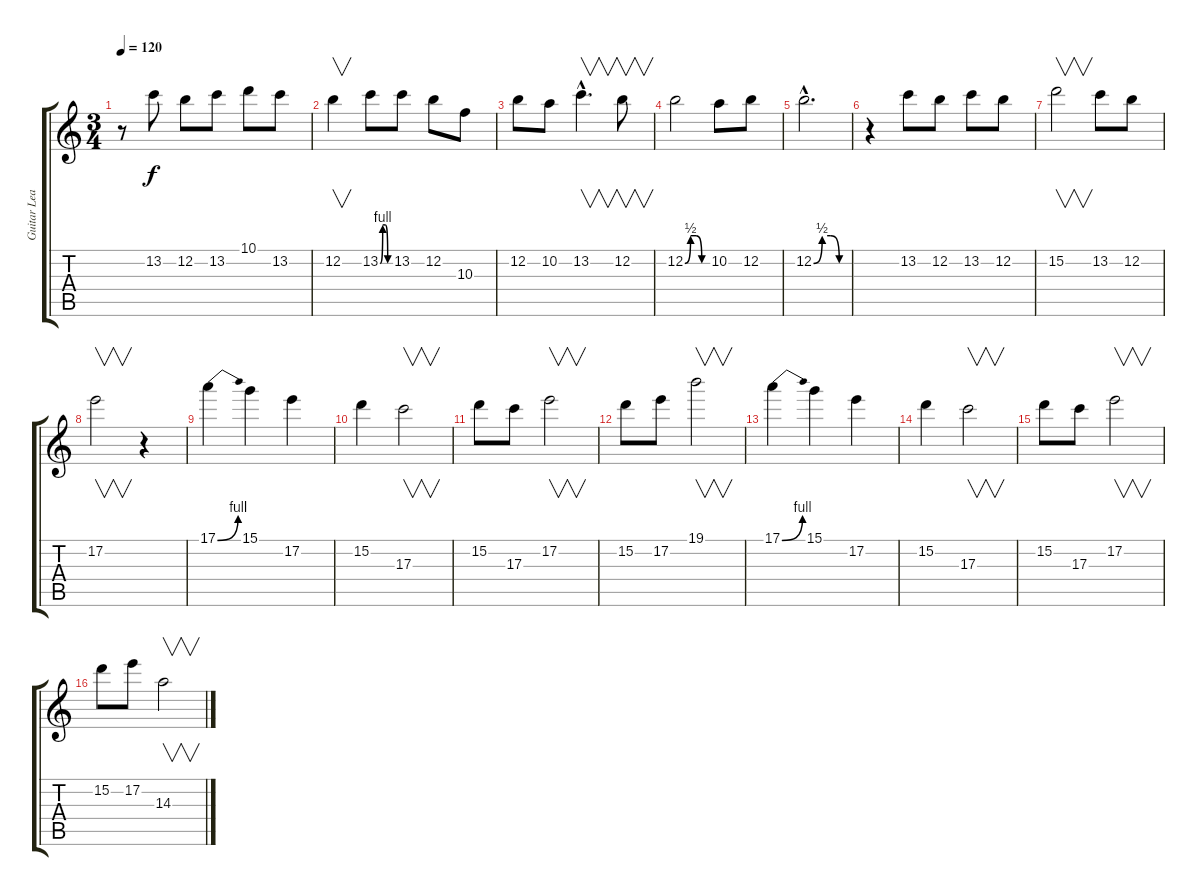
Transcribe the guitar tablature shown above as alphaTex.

\track ("Guitar Lead" "Guitar Lea") {instrument distortionguitar}
\staff {score tabs}
\tuning (E4 B3 G3 D3 A2 E2) {hide}
\ts (3 4)
\tempo 120
\clef g2
\ks c
r.8{dy f} 13.2.8 12.2.8 13.2.8 10.1.8 13.2.8 |
12.2.4{v} 13.2{be (custom 0 0 15 4 30 4 45 0 60 0)}.8 13.2.8 12.2.8 10.3.8 |
12.2.8 10.2.8 13.2{hac}.4{v d} 12.2.8{v} |
12.2{be (custom 0 0 15 2 30 2 45 0 60 0)}.2 10.2.8 12.2.8 |
12.2{be (custom 0 0 15 2 30 2 45 0 60 0) hac}.2{d} |
r.4 13.2.8 12.2.8 13.2.8 12.2.8 |
15.2.2{v} 13.2.8 12.2.8 |
17.2.2{v} r.4 |
17.1{be (bend 0 0 60 4)}.4 15.1.4 17.2.4 |
15.2.4 17.3.2{v} |
15.2.8 17.3.8 17.2.2{v} |
15.2.8 17.2.8 19.1.2{v} |
17.1{be (bend 0 0 60 4)}.4 15.1.4 17.2.4 |
15.2.4 17.3.2{v} |
15.2.8 17.3.8 17.2.2{v} |
15.2.8 17.2.8 14.3.2{v}
